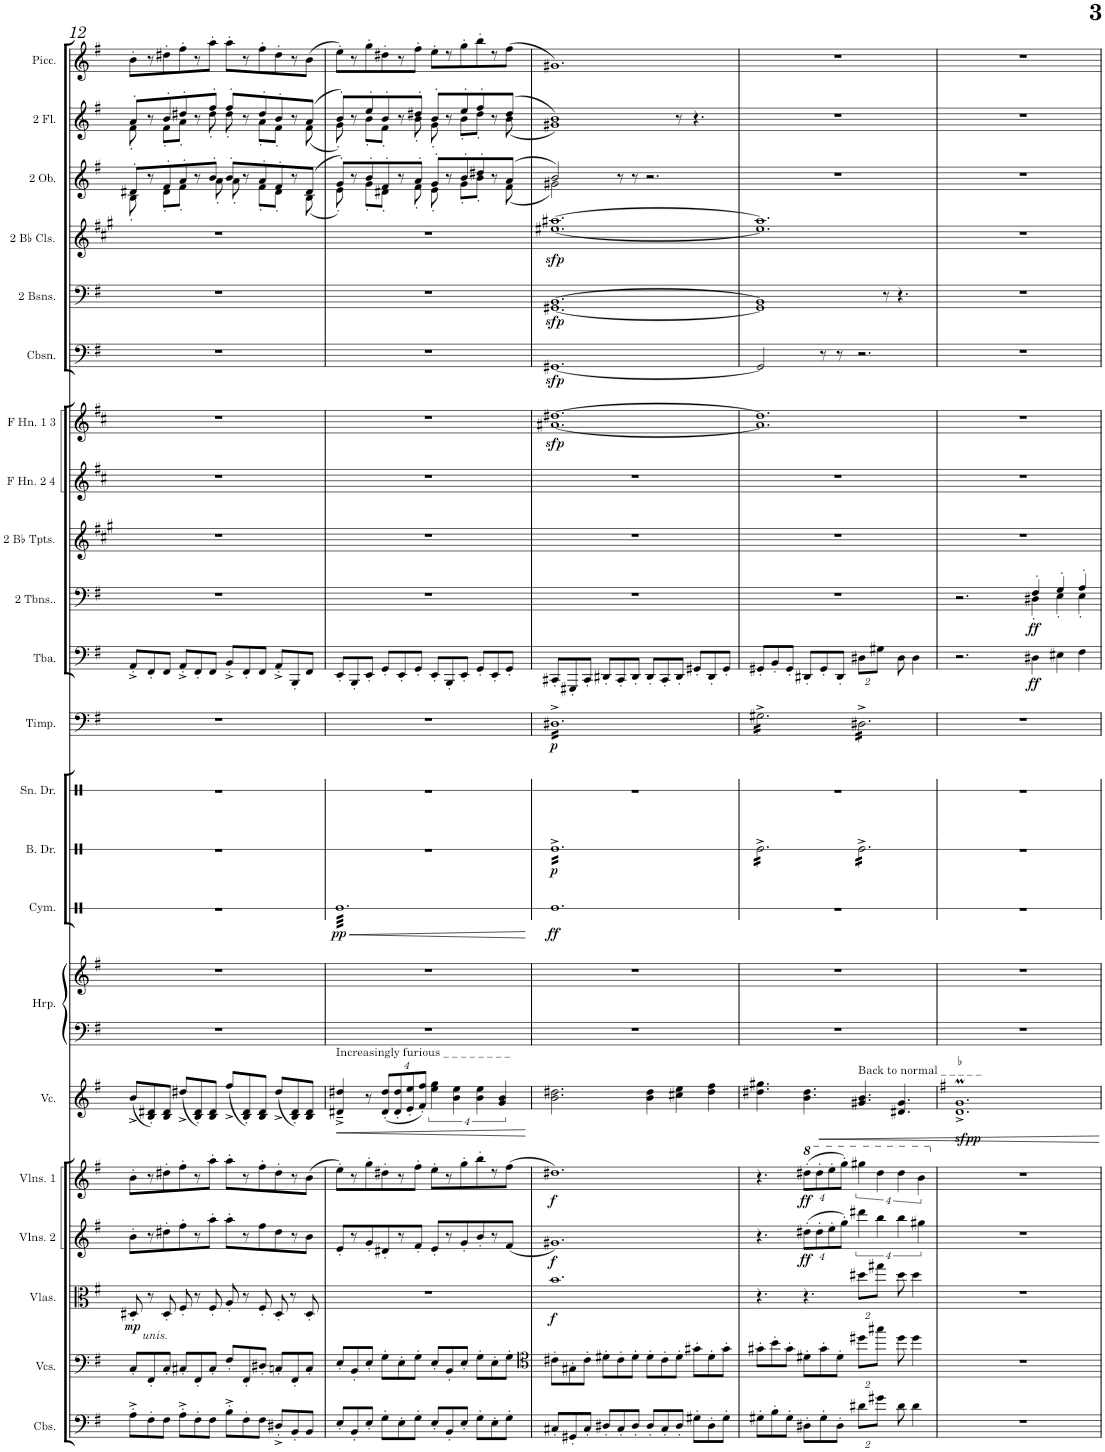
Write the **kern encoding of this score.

**kern	**kern	**kern	**dynam	**kern	**dynam	**kern	**dynam	**kern	**dynam	**kern	**kern	**kern	**dynam	**kern	**dynam	**kern	**kern	**dynam	**kern	**dynam	**kern	**dynam	**kern	**kern	**kern	**dynam	**kern	**dynam	**kern	**dynam	**kern	**dynam	**kern	**kern	**kern
*part22	*part21	*part20	*part20	*part19	*part19	*part18	*part18	*part17	*part17	*part16	*part16	*part15	*part15	*part14	*part14	*part13	*part12	*part12	*part11	*part11	*part10	*part10	*part9	*part8	*part7	*part7	*part6	*part6	*part5	*part5	*part4	*part4	*part3	*part2	*part1
*staff23	*staff22	*staff21	*staff21	*staff20	*staff20	*staff19	*staff19	*staff18	*staff18	*staff17	*staff16	*staff15	*staff15	*staff14	*staff14	*staff13	*staff12	*staff12	*staff11	*staff11	*staff10	*staff10	*staff9	*staff8	*staff7	*staff7	*staff6	*staff6	*staff5	*staff5	*staff4	*staff4	*staff3	*staff2	*staff1
*I"Contrabasses	*I"Violoncellos	*I"Violas	*	*I"Violins 2	*	*I"Violins 1	*	*I"Violoncello	*	*I"Harp	*	*I"Cymbal	*	*I"Bass Drum	*	*I"Snare Drum	*I"Timpani	*	*I"Tuba	*	*I"2 Trombones	*	*I"2 Bb Trumpets	*I"F Horn 2 &amp; 4	*I"F Horn 1 &amp; 3	*	*I"Contrabassoon	*	*I"2 Bassoons	*	*I"2 Bb Clarinets	*	*I"2 Oboes	*I"2 Flutes	*I"Piccolo
*I'Cbs.	*I'Vcs.	*I'Vlas.	*	*I'Vlns. 2	*	*I'Vlns. 1	*	*I'Vc.	*	*I'Hrp.	*	*I'Cym.	*	*I'B. Dr.	*	*I'Sn. Dr.	*I'Timp.	*	*I'Tba.	*	*I'2 Tbns..	*	*I'2 Bb Tpts.	*I'F Hn. 2 4	*I'F Hn. 1 3	*	*I'Cbsn.	*	*I'2 Bsns.	*	*I'2 Bb Cls.	*	*I'2 Ob.	*I'2 Fl.	*I'Picc.
!!LO:PB:g=z
*clefG2	*clefG2	*clefC3	*	*clefG2	*	*clefG2	*	*clefG2	*	*clefF4	*clefG2	*clefX	*	*clefX	*	*clefX	*clefF4	*	*clefF4	*	*clefF4	*	*clefG2	*clefG2	*clefG2	*	*clefF4	*	*clefF4	*	*clefG2	*	*clefG2	*clefG2	*clefG2
*Trd7c12	*	*	*	*	*	*	*	*	*	*	*	*	*	*	*	*	*	*	*	*	*	*	*Trd1c2	*Trd4c7	*Trd4c7	*	*Trd7c12	*	*	*	*Trd1c2	*	*	*	*Trd-7c-12
*k[f#]	*k[f#]	*k[f#]	*	*k[f#]	*	*k[f#]	*	*k[f#]	*	*k[f#]	*k[f#]	*k[]	*	*k[]	*	*k[]	*k[f#]	*	*k[f#]	*	*k[f#]	*	*k[f#c#g#]	*k[f#c#]	*k[f#c#]	*	*k[f#]	*	*k[f#]	*	*k[f#c#g#]	*	*k[f#]	*k[f#]	*k[f#]
*M12/8	*M12/8	*M12/8	*	*M12/8	*	*M12/8	*	*M12/8	*	*M12/8	*M12/8	*M12/8	*	*M12/8	*	*M12/8	*M12/8	*	*M12/8	*	*M12/8	*	*M12/8	*M12/8	*M12/8	*	*M12/8	*	*M12/8	*	*M12/8	*	*M12/8	*M12/8	*M12/8
=12	=12	=12	=12	=12	=12	=12	=12	=12	=12	=12	=12	=12	=12	=12	=12	=12	=12	=12	=12	=12	=12	=12	=12	=12	=12	=12	=12	=12	=12	=12	=12	=12	=12	=12	=12
*	*	*	*	*	*	*	*	*	*	*	*	*	*	*	*	*	*	*	*	*	*	*	*	*	*	*	*	*	*	*	*	*	*^	*^	*
!	!	!LO:TX:b:i:t=unis.	!	!	!	!	!	!	!	!	!	!	!	!	!	!	!	!	!	!	!	!	!	!	!	!	!	!	!	!	!	!	!	!	!	!	!
!	!	!	!LO:DY:b	!	!	!	!	!	!	!	!	!	!	!	!	!	!	!	!	!	!	!	!	!	!	!	!	!	!	!	!	!	!	!	!	!	!
8A'^\L	8C'/L	8D#X'/	mp	8b'\L	.	8b'\L	.	(8b^/L	.	1.r	1.r	1.r	.	1.r	.	1.r	1.r	.	8AA'^/L	.	1.r	.	1.r	1.r	1.r	.	1.r	.	1.r	.	1.r	.	8d#X'/L	8B'\	8a'/L	8f#'\	8b'\L
8F#'\	8FF#'/	8r	.	8r	.	8r	.	8B/' 8d#X/')	.	.	.	.	.	.	.	.	.	.	8FF#'/	.	.	.	.	.	.	.	.	.	.	.	.	.	8r	8ryy	8r	8ryy	8r
8F#\J	8C'/J	8D#'/	.	8dd#X'\	.	8dd#X'\	.	8B/ 8d#/J	.	.	.	.	.	.	.	.	.	.	8FF#/J	.	.	.	.	.	.	.	.	.	.	.	.	.	8f#'/	8d#'\L	8b'/	8f#'\L	8dd#X'\
8A'^\L	8C#X'/L	8F#'/	.	8ff#'\	.	8ff#'\	.	(8dd#X^/L	.	.	.	.	.	.	.	.	.	.	8AA'^/L	.	.	.	.	.	.	.	.	.	.	.	.	.	8a'/	8f#'\J	8dd#X'/	8a'\J	8ff#'\
8F#'\	8FF#'/	8r	.	8r	.	8r	.	8B/' 8d#/')	.	.	.	.	.	.	.	.	.	.	8FF#'/	.	.	.	.	.	.	.	.	.	.	.	.	.	8r	8ryy	8r	8ryy	8r
8F#\J	8C#'/J	8F#'/	.	8aa'\J	.	8aa'\J	.	8B/ 8d#/J	.	.	.	.	.	.	.	.	.	.	8FF#/J	.	.	.	.	.	.	.	.	.	.	.	.	.	8b'/J	8a'\	8ff#'/J	8dd#'\	8aa'\J
8B'^\L	8F#'/L	8A'/	.	8aa'\L	.	8aa'\L	.	(8ff#^/L	.	.	.	.	.	.	.	.	.	.	8BB'^/L	.	.	.	.	.	.	.	.	.	.	.	.	.	8b'/L	8a'\	8ff#'/L	8dd#'\	8aa'\L
8F#'\	8FF#'/	8r	.	8r	.	8r	.	8B/' 8d#/')	.	.	.	.	.	.	.	.	.	.	8FF#'/	.	.	.	.	.	.	.	.	.	.	.	.	.	8r	8ryy	8r	8ryy	8r
8F#\J	8D#X'/J	8F#'/	.	8ff#\	.	8ff#'\	.	8B/ 8d#/J	.	.	.	.	.	.	.	.	.	.	8FF#/J	.	.	.	.	.	.	.	.	.	.	.	.	.	8a'/	8f#'\L	8dd#'/	8a'\L	8ff#'\
8D#X'^/L	8Cn'/L	8D#'/	.	8dd#\	.	8dd#'\	.	(8dd#^/L	.	.	.	.	.	.	.	.	.	.	8AA'^/L	.	.	.	.	.	.	.	.	.	.	.	.	.	8f#'/	8d#'\J	8b'/	8f#'\J	8dd#'\
8BB'/	8FF#'/	8r	.	8r	.	8r	.	8B/' 8d#/')	.	.	.	.	.	.	.	.	.	.	8BBB'/	.	.	.	.	.	.	.	.	.	.	.	.	.	8r	8ryy	8r	8ryy	8r
8BB/J	8C'/J	8D#'/	.	8b\J	.	(8b\J	.	8B/ 8d#/J	.	.	.	.	.	.	.	.	.	.	8FF#/J	.	.	.	.	.	.	.	.	.	.	.	.	.	(8d#/J	(8B\	(8a/J	(8f#\	(8b\J
=13	=13	=13	=13	=13	=13	=13	=13	=13	=13	=13	=13	=13	=13	=13	=13	=13	=13	=13	=13	=13	=13	=13	=13	=13	=13	=13	=13	=13	=13	=13	=13	=13	=13	=13	=13	=13	=13
!	!	!	!	!	!	!	!	!LO:TX:a:t=Increasingly furious _ _ _ _ _ _ _ _	!	!	!	!	!	!	!	!	!	!	!	!	!	!	!	!	!	!	!	!	!	!	!	!	!	!	!	!	!
!	!	!	!	!	!	!	!	!	!LO:HP:b	!	!	!	!LO:HP:b	!	!	!	!	!	!	!	!	!	!	!	!	!	!	!	!	!	!	!	!	!	!	!	!
!	!	!	!	!	!	!	!	!	!	!	!	!	!LO:DY:n=1:b	!	!	!	!	!	!	!	!	!	!	!	!	!	!	!	!	!	!	!	!	!	!	!	!
*	*	*	*	*	*	*	*	*	*	*	*	*tremolo	*	*	*	*	*	*	*	*	*	*	*	*	*	*	*	*	*	*	*	*	*	*	*	*	*
8E'/L	8E'/L	1.r	.	8e'/L	.	8ee'\L)	.	4d#X/~^ 4dd#X/~^	<	1.r	1.r	32ReLLL	< pp	1.r	.	1.r	1.r	.	8EE'/L	.	1.r	.	1.r	1.r	1.r	.	1.r	.	1.r	.	1.r	.	8g'/L)	8e'\)	8b'/L)	8g'\)	8ee'\L)
.	.	.	.	.	.	.	.	.	.	.	.	32Re	.	.	.	.	.	.	.	.	.	.	.	.	.	.	.	.	.	.	.	.	.	.	.	.	.
.	.	.	.	.	.	.	.	.	.	.	.	32Re	.	.	.	.	.	.	.	.	.	.	.	.	.	.	.	.	.	.	.	.	.	.	.	.	.
.	.	.	.	.	.	.	.	.	.	.	.	32Re	.	.	.	.	.	.	.	.	.	.	.	.	.	.	.	.	.	.	.	.	.	.	.	.	.
8BB'/	8BB'/	.	.	8r	.	8r	.	.	.	.	.	32Re	.	.	.	.	.	.	8BBB'/	.	.	.	.	.	.	.	.	.	.	.	.	.	8r	8ryy	8r	8ryy	8r
.	.	.	.	.	.	.	.	.	.	.	.	32Re	.	.	.	.	.	.	.	.	.	.	.	.	.	.	.	.	.	.	.	.	.	.	.	.	.
.	.	.	.	.	.	.	.	.	.	.	.	32Re	.	.	.	.	.	.	.	.	.	.	.	.	.	.	.	.	.	.	.	.	.	.	.	.	.
.	.	.	.	.	.	.	.	.	.	.	.	32Re	.	.	.	.	.	.	.	.	.	.	.	.	.	.	.	.	.	.	.	.	.	.	.	.	.
8E'/J	8E'/J	.	.	8g'/	.	8gg'\	.	8r	.	.	.	32Re	.	.	.	.	.	.	8EE'/J	.	.	.	.	.	.	.	.	.	.	.	.	.	8b'/	8g'\L	8ee'/	8b'\L	8gg'\
.	.	.	.	.	.	.	.	.	.	.	.	32Re	.	.	.	.	.	.	.	.	.	.	.	.	.	.	.	.	.	.	.	.	.	.	.	.	.
.	.	.	.	.	.	.	.	.	.	.	.	32Re	.	.	.	.	.	.	.	.	.	.	.	.	.	.	.	.	.	.	.	.	.	.	.	.	.
.	.	.	.	.	.	.	.	.	.	.	.	32Re	.	.	.	.	.	.	.	.	.	.	.	.	.	.	.	.	.	.	.	.	.	.	.	.	.
*	*	*	*	*	*	*	*	*Xbrackettup	*	*	*	*	*	*	*	*	*	*	*	*	*	*	*	*	*	*	*	*	*	*	*	*	*	*	*	*	*
8G'\L	8G'\L	.	.	8d#X'/	.	8dd#X'\	.	(32%3d#/' 32%3dd#/'L	.	.	.	32Re	.	.	.	.	.	.	8GG'/L	.	.	.	.	.	.	.	.	.	.	.	.	.	8f#'/	8d#X'\J	8b'/	8f#'\J	8dd#X'\
.	.	.	.	.	.	.	.	.	.	.	.	32Re	.	.	.	.	.	.	.	.	.	.	.	.	.	.	.	.	.	.	.	.	.	.	.	.	.
.	.	.	.	.	.	.	.	.	.	.	.	32Re	.	.	.	.	.	.	.	.	.	.	.	.	.	.	.	.	.	.	.	.	.	.	.	.	.
.	.	.	.	.	.	.	.	32%3d#/' 32%3dd#/'	.	.	.	32Re	.	.	.	.	.	.	.	.	.	.	.	.	.	.	.	.	.	.	.	.	.	.	.	.	.
8E'\	8E'\	.	.	8r	.	8r	.	.	.	.	.	32Re	.	.	.	.	.	.	8EE'/	.	.	.	.	.	.	.	.	.	.	.	.	.	8r	8ryy	8r	8ryy	8r
.	.	.	.	.	.	.	.	.	.	.	.	32Re	.	.	.	.	.	.	.	.	.	.	.	.	.	.	.	.	.	.	.	.	.	.	.	.	.
.	.	.	.	.	.	.	.	32%3e/' 32%3ee/'	.	.	.	32Re	.	.	.	.	.	.	.	.	.	.	.	.	.	.	.	.	.	.	.	.	.	.	.	.	.
.	.	.	.	.	.	.	.	.	.	.	.	32Re	.	.	.	.	.	.	.	.	.	.	.	.	.	.	.	.	.	.	.	.	.	.	.	.	.
8G'\J	8G'\J	.	.	8f#'/J	.	8ff#'\J	.	.	.	.	.	32Re	.	.	.	.	.	.	8GG'/J	.	.	.	.	.	.	.	.	.	.	.	.	.	8a'/J	8f#'\	8dd#X'/J	8b'\	8ff#'\J
.	.	.	.	.	.	.	.	32%3f#/' 32%3ff#/'J)	.	.	.	32Re	.	.	.	.	.	.	.	.	.	.	.	.	.	.	.	.	.	.	.	.	.	.	.	.	.
.	.	.	.	.	.	.	.	.	.	.	.	32Re	.	.	.	.	.	.	.	.	.	.	.	.	.	.	.	.	.	.	.	.	.	.	.	.	.
.	.	.	.	.	.	.	.	.	.	.	.	32Re	.	.	.	.	.	.	.	.	.	.	.	.	.	.	.	.	.	.	.	.	.	.	.	.	.
*	*	*	*	*	*	*	*	*brackettup	*	*	*	*	*	*	*	*	*	*	*	*	*	*	*	*	*	*	*	*	*	*	*	*	*	*	*	*	*
8E'/L	8E'/L	.	.	8e'/L	.	8ee'\L	.	16%3ee\ 16%3gg\	.	.	.	32Re	.	.	.	.	.	.	8EE'/L	.	.	.	.	.	.	.	.	.	.	.	.	.	8g'/L	8e'\	8b'/L	8g'\	8ee'\L
.	.	.	.	.	.	.	.	.	.	.	.	32Re	.	.	.	.	.	.	.	.	.	.	.	.	.	.	.	.	.	.	.	.	.	.	.	.	.
.	.	.	.	.	.	.	.	.	.	.	.	32Re	.	.	.	.	.	.	.	.	.	.	.	.	.	.	.	.	.	.	.	.	.	.	.	.	.
.	.	.	.	.	.	.	.	.	.	.	.	32Re	.	.	.	.	.	.	.	.	.	.	.	.	.	.	.	.	.	.	.	.	.	.	.	.	.
8BB'/	8BB'/	.	.	8r	.	8r	.	.	.	.	.	32Re	.	.	.	.	.	.	8BBB'/	.	.	.	.	.	.	.	.	.	.	.	.	.	8r	8ryy	8r	8ryy	8r
.	.	.	.	.	.	.	.	.	.	.	.	32Re	.	.	.	.	.	.	.	.	.	.	.	.	.	.	.	.	.	.	.	.	.	.	.	.	.
.	.	.	.	.	.	.	.	16%3b\ 16%3ee\	.	.	.	32Re	.	.	.	.	.	.	.	.	.	.	.	.	.	.	.	.	.	.	.	.	.	.	.	.	.
.	.	.	.	.	.	.	.	.	.	.	.	32Re	.	.	.	.	.	.	.	.	.	.	.	.	.	.	.	.	.	.	.	.	.	.	.	.	.
8E'/J	8E'/J	.	.	8g'/	.	8gg'\	.	.	.	.	.	32Re	.	.	.	.	.	.	8EE'/J	.	.	.	.	.	.	.	.	.	.	.	.	.	8b'/	8g'\L	8ee'/	8b'\L	8gg'\
.	.	.	.	.	.	.	.	.	.	.	.	32Re	.	.	.	.	.	.	.	.	.	.	.	.	.	.	.	.	.	.	.	.	.	.	.	.	.
.	.	.	.	.	.	.	.	.	.	.	.	32Re	.	.	.	.	.	.	.	.	.	.	.	.	.	.	.	.	.	.	.	.	.	.	.	.	.
.	.	.	.	.	.	.	.	.	.	.	.	32Re	.	.	.	.	.	.	.	.	.	.	.	.	.	.	.	.	.	.	.	.	.	.	.	.	.
8G'\L	8G'\L	.	.	8b'/	.	8bb'\	.	16%3b\ 16%3ee\	.	.	.	32Re	.	.	.	.	.	.	8GG'/L	.	.	.	.	.	.	.	.	.	.	.	.	.	8dd#X'/	8b'\J	8ff#'/	8dd#'\J	8bb'\
.	.	.	.	.	.	.	.	.	.	.	.	32Re	.	.	.	.	.	.	.	.	.	.	.	.	.	.	.	.	.	.	.	.	.	.	.	.	.
.	.	.	.	.	.	.	.	.	.	.	.	32Re	.	.	.	.	.	.	.	.	.	.	.	.	.	.	.	.	.	.	.	.	.	.	.	.	.
.	.	.	.	.	.	.	.	.	.	.	.	32Re	.	.	.	.	.	.	.	.	.	.	.	.	.	.	.	.	.	.	.	.	.	.	.	.	.
8E'\	8E'\	.	.	8r	.	8r	.	.	.	.	.	32Re	.	.	.	.	.	.	8EE'/	.	.	.	.	.	.	.	.	.	.	.	.	.	8r	8ryy	8r	8ryy	8r
.	.	.	.	.	.	.	.	.	.	.	.	32Re	.	.	.	.	.	.	.	.	.	.	.	.	.	.	.	.	.	.	.	.	.	.	.	.	.
.	.	.	.	.	.	.	.	16%3g/ 16%3b/	.	.	.	32Re	.	.	.	.	.	.	.	.	.	.	.	.	.	.	.	.	.	.	.	.	.	.	.	.	.
.	.	.	.	.	.	.	.	.	.	.	.	32Re	.	.	.	.	.	.	.	.	.	.	.	.	.	.	.	.	.	.	.	.	.	.	.	.	.
8G'\J	8G'\J	.	.	(8f#/J	.	(8ff#\J	.	.	.	.	.	32Re	.	.	.	.	.	.	8GG'/J	.	.	.	.	.	.	.	.	.	.	.	.	.	(8a/J	(8f#\	(8dd#/J	(8b\	(8ff#\J
.	.	.	.	.	.	.	.	.	.	.	.	32Re	.	.	.	.	.	.	.	.	.	.	.	.	.	.	.	.	.	.	.	.	.	.	.	.	.
.	.	.	.	.	.	.	.	.	.	.	.	32Re	.	.	.	.	.	.	.	.	.	.	.	.	.	.	.	.	.	.	.	.	.	.	.	.	.
.	.	.	.	.	.	.	.	.	.	.	.	32ReJJJ	.	.	.	.	.	.	.	.	.	.	.	.	.	.	.	.	.	.	.	.	.	.	.	.	.
*	*	*	*	*	*	*	*	*	*	*	*	*Xtremolo	*	*	*	*	*	*	*	*	*	*	*	*	*	*	*	*	*	*	*	*	*	*	*	*	*
*	*	*	*	*	*	*	*	*	*	*	*	*	*	*	*	*	*	*	*	*	*	*	*	*	*	*	*	*	*	*	*	*	*v	*v	*	*	*
*	*	*	*	*	*	*	*	*	*	*	*	*	*	*	*	*	*	*	*	*	*	*	*	*	*	*	*	*	*	*	*	*	*	*v	*v	*
.	.	.	.	.	.	.	.	.	[	.	.	.	[	.	.	.	.	.	.	.	.	.	.	.	.	.	.	.	.	.	.	.	.	.	.
=14	=14	=14	=14	=14	=14	=14	=14	=14	=14	=14	=14	=14	=14	=14	=14	=14	=14	=14	=14	=14	=14	=14	=14	=14	=14	=14	=14	=14	=14	=14	=14	=14	=14	=14	=14
*	*clefC4	*	*	*	*	*	*	*	*	*	*	*	*	*	*	*	*	*	*	*	*	*	*	*	*	*	*	*	*	*	*	*	*	*	*
*	*	*	*	*	*	*	*	*	*	*	*	*	*	*	*	*	*	*	*	*	*	*	*	*	*^	*	*	*	*^	*	*^	*	*^	*^	*
!	!	!	!LO:DY:b	!	!LO:DY:b	!	!LO:DY:b	!	!	!	!	!	!LO:DY:b	!	!LO:DY:b	!	!	!LO:DY:b	!	!	!	!	!	!	!	!	!LO:DY:b	!	!LO:DY:b	!	!	!LO:DY:b	!	!	!LO:DY:b	!	!	!	!	!
*	*	*	*	*	*	*	*	*	*	*	*	*	*	*tremolo	*	*	*	*	*	*	*	*	*	*	*	*	*	*	*	*	*	*	*	*	*	*	*	*	*	*
*	*	*	*	*	*	*	*	*	*	*	*	*	*	*	*	*	*tremolo	*	*	*	*	*	*	*	*	*	*	*	*	*	*	*	*	*	*	*	*	*	*	*
8C#X'/L	8c#X'\L	1.b	f	1.g#X)	f	1.dd#X)	f	2.b\ 2.dd#X\	.	1.r	1.r	1.Re	ff	16Re^LL	p	1.r	16D#X^LL	p	8CC#X'/L	.	1.r	.	1.r	1.r	[1.dd#X	[1.a#X	sfp	[1.GG#X	sfp	[1.BB	[1.GG#X	sfp	[1.aa#X	[1.ee#X	sfp	2b/)	2g#X\)	1b)	1g#X)	1.g#X)
.	.	.	.	.	.	.	.	.	.	.	.	.	.	16Re^	.	.	16D#X^	.	.	.	.	.	.	.	.	.	.	.	.	.	.	.	.	.	.	.	.	.	.	.
8GG#X'/	8G#X'\	.	.	.	.	.	.	.	.	.	.	.	.	16Re^	.	.	16D#X^	.	8GGG#X'/	.	.	.	.	.	.	.	.	.	.	.	.	.	.	.	.	.	.	.	.	.
.	.	.	.	.	.	.	.	.	.	.	.	.	.	16Re^	.	.	16D#X^	.	.	.	.	.	.	.	.	.	.	.	.	.	.	.	.	.	.	.	.	.	.	.
8C#'/J	8c#'\J	.	.	.	.	.	.	.	.	.	.	.	.	16Re^	.	.	16D#X^	.	8CC#'/J	.	.	.	.	.	.	.	.	.	.	.	.	.	.	.	.	.	.	.	.	.
.	.	.	.	.	.	.	.	.	.	.	.	.	.	16Re^	.	.	16D#X^	.	.	.	.	.	.	.	.	.	.	.	.	.	.	.	.	.	.	.	.	.	.	.
8D#X'/L	8d#X'\L	.	.	.	.	.	.	.	.	.	.	.	.	16Re^	.	.	16D#X^	.	8DD#X'/L	.	.	.	.	.	.	.	.	.	.	.	.	.	.	.	.	.	.	.	.	.
.	.	.	.	.	.	.	.	.	.	.	.	.	.	16Re^	.	.	16D#X^	.	.	.	.	.	.	.	.	.	.	.	.	.	.	.	.	.	.	.	.	.	.	.
8C#'/	8c#'\	.	.	.	.	.	.	.	.	.	.	.	.	16Re^	.	.	16D#X^	.	8CC#'/	.	.	.	.	.	.	.	.	.	.	.	.	.	.	.	.	8r	1ryy	.	.	.
.	.	.	.	.	.	.	.	.	.	.	.	.	.	16Re^	.	.	16D#X^	.	.	.	.	.	.	.	.	.	.	.	.	.	.	.	.	.	.	.	.	.	.	.
8D#'/J	8d#'\J	.	.	.	.	.	.	.	.	.	.	.	.	16Re^	.	.	16D#X^	.	8DD#'/J	.	.	.	.	.	.	.	.	.	.	.	.	.	.	.	.	8r	.	.	.	.
.	.	.	.	.	.	.	.	.	.	.	.	.	.	16Re^	.	.	16D#X^	.	.	.	.	.	.	.	.	.	.	.	.	.	.	.	.	.	.	.	.	.	.	.
8D#'/L	8d#'\L	.	.	.	.	.	.	4b\ 4dd#\	.	.	.	.	.	16Re^	.	.	16D#X^	.	8DD#'/L	.	.	.	.	.	.	.	.	.	.	.	.	.	.	.	.	2.r	.	.	.	.
.	.	.	.	.	.	.	.	.	.	.	.	.	.	16Re^	.	.	16D#X^	.	.	.	.	.	.	.	.	.	.	.	.	.	.	.	.	.	.	.	.	.	.	.
8C#'/	8c#'\	.	.	.	.	.	.	.	.	.	.	.	.	16Re^	.	.	16D#X^	.	8CC#'/	.	.	.	.	.	.	.	.	.	.	.	.	.	.	.	.	.	.	.	.	.
.	.	.	.	.	.	.	.	.	.	.	.	.	.	16Re^	.	.	16D#X^	.	.	.	.	.	.	.	.	.	.	.	.	.	.	.	.	.	.	.	.	.	.	.
8D#'/J	8d#'\J	.	.	.	.	.	.	4cc#X\ 4ee\	.	.	.	.	.	16Re^	.	.	16D#X^	.	8DD#'/J	.	.	.	.	.	.	.	.	.	.	.	.	.	.	.	.	.	.	8r	2ryy	.
.	.	.	.	.	.	.	.	.	.	.	.	.	.	16Re^	.	.	16D#X^	.	.	.	.	.	.	.	.	.	.	.	.	.	.	.	.	.	.	.	.	.	.	.
8G#X'\L	8g#X'\L	.	.	.	.	.	.	.	.	.	.	.	.	16Re^	.	.	16D#X^	.	8GG#X'/L	.	.	.	.	.	.	.	.	.	.	.	.	.	.	.	.	.	.	4.r	.	.
.	.	.	.	.	.	.	.	.	.	.	.	.	.	16Re^	.	.	16D#X^	.	.	.	.	.	.	.	.	.	.	.	.	.	.	.	.	.	.	.	.	.	.	.
8D#'\	8d#'\	.	.	.	.	.	.	4dd#\ 4ff#\	.	.	.	.	.	16Re^	.	.	16D#X^	.	8DD#'/	.	.	.	.	.	.	.	.	.	.	.	.	.	.	.	.	.	.	.	.	.
.	.	.	.	.	.	.	.	.	.	.	.	.	.	16Re^	.	.	16D#X^	.	.	.	.	.	.	.	.	.	.	.	.	.	.	.	.	.	.	.	.	.	.	.
8G#'\J	8g#'\J	.	.	.	.	.	.	.	.	.	.	.	.	16Re^	.	.	16D#X^	.	8GG#'/J	.	.	.	.	.	.	.	.	.	.	.	.	.	.	.	.	.	.	.	.	.
.	.	.	.	.	.	.	.	.	.	.	.	.	.	16Re^JJ	.	.	16D#X^JJ	.	.	.	.	.	.	.	.	.	.	.	.	.	.	.	.	.	.	.	.	.	.	.
*	*	*	*	*	*	*	*	*	*	*	*	*	*	*	*	*	*	*	*	*	*	*	*	*	*	*	*	*	*	*	*	*	*	*	*	*v	*v	*	*	*
*	*	*	*	*	*	*	*	*	*	*	*	*	*	*	*	*	*	*	*	*	*	*	*	*	*	*	*	*	*	*	*	*	*	*	*	*	*v	*v	*
=15	=15	=15	=15	=15	=15	=15	=15	=15	=15	=15	=15	=15	=15	=15	=15	=15	=15	=15	=15	=15	=15	=15	=15	=15	=15	=15	=15	=15	=15	=15	=15	=15	=15	=15	=15	=15	=15	=15
8G#X'\L	8g#X'\L	4.r	.	4.r	.	4.r	.	4.dd#X\ 4.gg#X\	.	1.r	1.r	1.r	.	16Re^\LL	.	1.r	16G#X^\LL	.	8GG#X'/L	.	1.r	.	1.r	1.r	1.dd#]	1.a#]	.	2GG#/]	.	1BB]	1GG#]	.	1.aa#]	1.ee#]	.	1.r	1.r	1.r
.	.	.	.	.	.	.	.	.	.	.	.	.	.	16Re^\	.	.	16G#X^\	.	.	.	.	.	.	.	.	.	.	.	.	.	.	.	.	.	.	.	.	.
8B'\	8b'\	.	.	.	.	.	.	.	.	.	.	.	.	16Re^\	.	.	16G#X^\	.	8BB'/	.	.	.	.	.	.	.	.	.	.	.	.	.	.	.	.	.	.	.
.	.	.	.	.	.	.	.	.	.	.	.	.	.	16Re^\	.	.	16G#X^\	.	.	.	.	.	.	.	.	.	.	.	.	.	.	.	.	.	.	.	.	.
8G#'\J	8g#'\J	.	.	.	.	.	.	.	.	.	.	.	.	16Re^\	.	.	16G#X^\	.	8GG#'/J	.	.	.	.	.	.	.	.	.	.	.	.	.	.	.	.	.	.	.
.	.	.	.	.	.	.	.	.	.	.	.	.	.	16Re^\	.	.	16G#X^\	.	.	.	.	.	.	.	.	.	.	.	.	.	.	.	.	.	.	.	.	.
*	*	*	*	*Xbrackettup	*	*	*	*	*	*	*	*	*	*	*	*	*	*	*	*	*	*	*	*	*	*	*	*	*	*	*	*	*	*	*	*	*	*
*	*	*	*	*	*	*8va	*	*	*	*	*	*	*	*	*	*	*	*	*	*	*	*	*	*	*	*	*	*	*	*	*	*	*	*	*	*	*	*
*	*	*	*	*	*	*Xbrackettup	*	*	*	*	*	*	*	*	*	*	*	*	*	*	*	*	*	*	*	*	*	*	*	*	*	*	*	*	*	*	*	*
!	!	!	!	!	!LO:DY:b	!	!LO:DY:b	!	!	!	!	!	!	!	!	!	!	!	!	!	!	!	!	!	!	!	!	!	!	!	!	!	!	!	!	!	!	!
8D#X'\L	8d#X'\L	4.r	.	(32%3dd#X'\L	ff	(32%3ddd#X'\L	ff	4.b\ 4.dd#\	.	.	.	.	.	16Re^\	.	.	16G#X^\	.	8DD#X'/L	.	.	.	.	.	.	.	.	.	.	.	.	.	.	.	.	.	.	.
.	.	.	.	.	.	.	.	.	.	.	.	.	.	16Re^\	.	.	16G#X^\	.	.	.	.	.	.	.	.	.	.	.	.	.	.	.	.	.	.	.	.	.
.	.	.	.	32%3dd#'\	.	32%3ddd#'\	.	.	.	.	.	.	.	.	.	.	.	.	.	.	.	.	.	.	.	.	.	.	.	.	.	.	.	.	.	.	.	.
8G#'\	8g#'\	.	.	.	.	.	.	.	.	.	.	.	.	16Re^\	.	.	16G#X^\	.	8GG#'/	.	.	.	.	.	.	.	.	8r	.	.	.	.	.	.	.	.	.	.
.	.	.	.	32%3ee'\	.	32%3eee'\	.	.	.	.	.	.	.	16Re^\	.	.	16G#X^\	.	.	.	.	.	.	.	.	.	.	.	.	.	.	.	.	.	.	.	.	.
8D#'\J	8d#'\J	.	.	.	.	.	.	.	.	.	.	.	.	16Re^\	.	.	16G#X^\	.	8DD#'/J	.	.	.	.	.	.	.	.	8r	.	.	.	.	.	.	.	.	.	.
.	.	.	.	32%3gg'\J)	.	32%3ggg'\J)	.	.	.	.	.	.	.	.	.	.	.	.	.	.	.	.	.	.	.	.	.	.	.	.	.	.	.	.	.	.	.	.
.	.	.	.	.	.	.	.	.	.	.	.	.	.	16Re^\JJ	.	.	16G#X^\JJ	.	.	.	.	.	.	.	.	.	.	.	.	.	.	.	.	.	.	.	.	.
*Xbrackettup	*Xbrackettup	*Xbrackettup	*	*brackettup	*	*brackettup	*	*	*	*	*	*	*	*	*	*	*	*	*Xbrackettup	*	*	*	*	*	*	*	*	*	*	*	*	*	*	*	*	*	*	*
!	!	!	!	!	!	!	!	!LO:TX:a:t=Back to normal _ _ _ _ _	!	!	!	!	!	!	!	!	!	!	!	!	!	!	!	!	!	!	!	!	!	!	!	!	!	!	!	!	!	!
16%3d#X\L	16%3dd#X\L	16%3dd#X\L	.	16%3ddd#X\	.	16%3ggg#X\	.	4.g#X/ 4.b/	.	.	.	.	.	16Re^\LL	.	.	16D#X^\LL	.	16%3D#X\L	.	.	.	.	.	.	.	.	2.r	.	.	.	.	.	.	.	.	.	.
.	.	.	.	.	.	.	.	.	.	.	.	.	.	16Re^\	.	.	16D#X^\	.	.	.	.	.	.	.	.	.	.	.	.	.	.	.	.	.	.	.	.	.
.	.	.	.	.	.	.	.	.	.	.	.	.	.	16Re^\	.	.	16D#X^\	.	.	.	.	.	.	.	.	.	.	.	.	.	.	.	.	.	.	.	.	.
16%3g#X\J	16%3gg#X\J	16%3gg#X\J	.	16%3bb\	.	16%3ddd#\	.	.	.	.	.	.	.	16Re^\	.	.	16D#X^\	.	16%3G#X\J	.	.	.	.	.	.	.	.	.	.	.	.	.	.	.	.	.	.	.
.	.	.	.	.	.	.	.	.	.	.	.	.	.	16Re^\	.	.	16D#X^\	.	.	.	.	.	.	.	.	.	.	.	.	8r	2ryy	.	.	.	.	.	.	.
.	.	.	.	.	.	.	.	.	.	.	.	.	.	16Re^\	.	.	16D#X^\	.	.	.	.	.	.	.	.	.	.	.	.	.	.	.	.	.	.	.	.	.
8d#\	8dd#\	8dd#\	.	16%3bb\	.	16%3ddd#\	.	4.d#X/ 4.g#/	.	.	.	.	.	16Re^\	.	.	16D#X^\	.	8D#\	.	.	.	.	.	.	.	.	.	.	4.r	.	.	.	.	.	.	.	.
.	.	.	.	.	.	.	.	.	.	.	.	.	.	16Re^\	.	.	16D#X^\	.	.	.	.	.	.	.	.	.	.	.	.	.	.	.	.	.	.	.	.	.
4d#\	4dd#\	4dd#\	.	.	.	.	.	.	.	.	.	.	.	16Re^\	.	.	16D#X^\	.	4D#\	.	.	.	.	.	.	.	.	.	.	.	.	.	.	.	.	.	.	.
.	.	.	.	16%3gg#X\	.	16%3bb\	.	.	.	.	.	.	.	16Re^\	.	.	16D#X^\	.	.	.	.	.	.	.	.	.	.	.	.	.	.	.	.	.	.	.	.	.
.	.	.	.	.	.	.	.	.	.	.	.	.	.	16Re^\	.	.	16D#X^\	.	.	.	.	.	.	.	.	.	.	.	.	.	.	.	.	.	.	.	.	.
.	.	.	.	.	.	.	.	.	.	.	.	.	.	16Re^\JJ	.	.	16D#X^\JJ	.	.	.	.	.	.	.	.	.	.	.	.	.	.	.	.	.	.	.	.	.
*	*	*	*	*	*	*	*	*	*	*	*	*	*	*	*	*	*Xtremolo	*	*	*	*	*	*	*	*	*	*	*	*	*	*	*	*	*	*	*	*	*
*	*	*	*	*	*	*	*	*	*	*	*	*	*	*Xtremolo	*	*	*	*	*	*	*	*	*	*	*	*	*	*	*	*	*	*	*	*	*	*	*	*
*	*	*	*	*	*	*	*	*	*	*	*	*	*	*	*	*	*	*	*	*	*	*	*	*	*	*	*	*	*	*v	*v	*	*	*	*	*	*	*
*	*	*	*	*	*	*	*	*	*	*	*	*	*	*	*	*	*	*	*	*	*	*	*	*	*v	*v	*	*	*	*	*	*v	*v	*	*	*	*
=16	=16	=16	=16	=16	=16	=16	=16	=16	=16	=16	=16	=16	=16	=16	=16	=16	=16	=16	=16	=16	=16	=16	=16	=16	=16	=16	=16	=16	=16	=16	=16	=16	=16	=16	=16
*	*	*	*	*	*	*	*	*k[f#]	*	*	*	*	*	*	*	*	*	*	*	*	*	*	*	*	*	*	*	*	*	*	*	*	*	*	*
*	*	*	*	*	*	*X8va	*	*	*	*	*	*	*	*	*	*	*	*	*	*	*	*	*	*	*	*	*	*	*	*	*	*	*	*	*
!	!	!	!	!	!	!	!	!LO:TX:a:t=♭	!	!	!	!	!	!	!	!	!	!	!	!	!	!	!	!	!	!	!	!	!	!	!	!	!	!	!
!	!	!	!	!	!	!	!	!	!LO:HP:b	!	!	!	!	!	!	!	!	!	!	!	!	!	!	!	!	!	!	!	!	!	!	!	!	!	!
*	*	*	*	*	*	*	*	*^	*	*	*	*	*	*	*	*	*	*	*	*	*^	*	*	*	*	*	*	*	*	*	*	*	*	*	*
!	!	!	!	!	!	!	!	!	!	!LO:DY:n=1:b	!	!	!	!	!	!	!	!	!	!	!	!	!	!	!	!	!	!	!	!	!	!	!	!	!	!	!
1.r	1.r	1.r	.	1.r	.	1.r	.	1.dM^ 1.gM^	16gLL	< sfpp	1.r	1.r	1.r	.	1.r	.	1.r	1.r	.	2.r	.	2.r	2.ryy	.	1.r	1.r	1.r	.	1.r	.	1.r	.	1.r	.	1.r	1.r	1.r
.	.	.	.	.	.	.	.	.	16a-XJ	.	.	.	.	.	.	.	.	.	.	.	.	.	.	.	.	.	.	.	.	.	.	.	.	.	.	.	.
.	.	.	.	.	.	.	.	.	[8gJ	.	.	.	.	.	.	.	.	.	.	.	.	.	.	.	.	.	.	.	.	.	.	.	.	.	.	.	.
.	.	.	.	.	.	.	.	.	4g_	.	.	.	.	.	.	.	.	.	.	.	.	.	.	.	.	.	.	.	.	.	.	.	.	.	.	.	.
.	.	.	.	.	.	.	.	.	1g]	.	.	.	.	.	.	.	.	.	.	.	.	.	.	.	.	.	.	.	.	.	.	.	.	.	.	.	.
!	!	!	!	!	!	!	!	!	!	!	!	!	!	!	!	!	!	!	!	!	!LO:DY:b	!	!	!LO:DY:b	!	!	!	!	!	!	!	!	!	!	!	!	!
.	.	.	.	.	.	.	.	.	.	.	.	.	.	.	.	.	.	.	.	4D#X\	ff	4F#'/	4D#X'\	ff	.	.	.	.	.	.	.	.	.	.	.	.	.
.	.	.	.	.	.	.	.	.	.	.	.	.	.	.	.	.	.	.	.	4E#X\	.	4G'/	4E'\	.	.	.	.	.	.	.	.	.	.	.	.	.	.
.	.	.	.	.	.	.	.	.	.	.	.	.	.	.	.	.	.	.	.	4F#\	.	4A'/	4E'\	.	.	.	.	.	.	.	.	.	.	.	.	.	.
*	*	*	*	*	*	*	*	*v	*v	*	*	*	*	*	*	*	*	*	*	*	*	*v	*v	*	*	*	*	*	*	*	*	*	*	*	*	*	*
.	.	.	.	.	.	.	.	.	[	.	.	.	.	.	.	.	.	.	.	.	.	.	.	.	.	.	.	.	.	.	.	.	.	.	.
=	=	=	=	=	=	=	=	=	=	=	=	=	=	=	=	=	=	=	=	=	=	=	=	=	=	=	=	=	=	=	=	=	=	=	=
*-	*-	*-	*-	*-	*-	*-	*-	*-	*-	*-	*-	*-	*-	*-	*-	*-	*-	*-	*-	*-	*-	*-	*-	*-	*-	*-	*-	*-	*-	*-	*-	*-	*-	*-	*-
